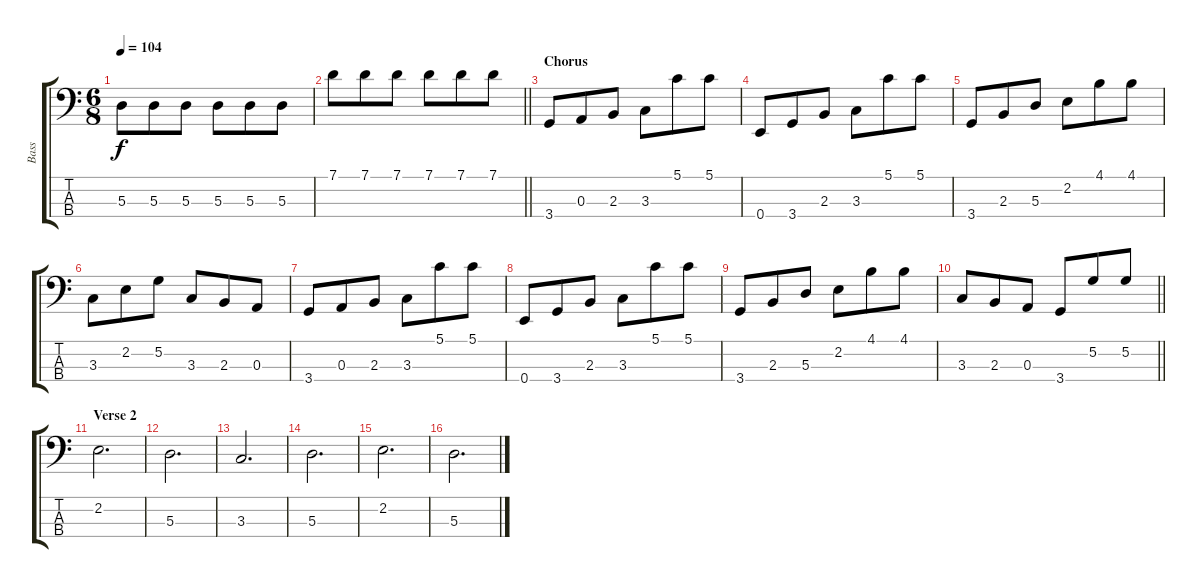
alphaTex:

\track ("Bass" "Bass") {instrument electricbassfinger}
\staff {score tabs}
\tuning (G2 D2 A1 E1) {hide}
\ts (6 8)
\tempo 104
\clef f4
\ks c
5.3.8{dy f} 5.3.8 5.3.8 5.3.8 5.3.8 5.3.8 |
\barLineRight lightlight
7.1.8 7.1.8 7.1.8 7.1.8 7.1.8 7.1.8 |
\section ("" "Chorus")
3.4.8 0.3.8 2.3.8 3.3.8 5.1.8 5.1.8 |
0.4.8 3.4.8 2.3.8 3.3.8 5.1.8 5.1.8 |
3.4.8 2.3.8 5.3.8 2.2.8 4.1.8 4.1.8 |
3.3.8 2.2.8 5.2.8 3.3.8 2.3.8 0.3.8 |
3.4.8 0.3.8 2.3.8 3.3.8 5.1.8 5.1.8 |
0.4.8 3.4.8 2.3.8 3.3.8 5.1.8 5.1.8 |
3.4.8 2.3.8 5.3.8 2.2.8 4.1.8 4.1.8 |
\barLineRight lightlight
3.3.8 2.3.8 0.3.8 3.4.8 5.2.8 5.2.8 |
\section ("" "Verse 2")
2.2.2{d} |
5.3.2{d} |
3.3.2{d} |
5.3.2{d} |
2.2.2{d} |
5.3.2{d}
